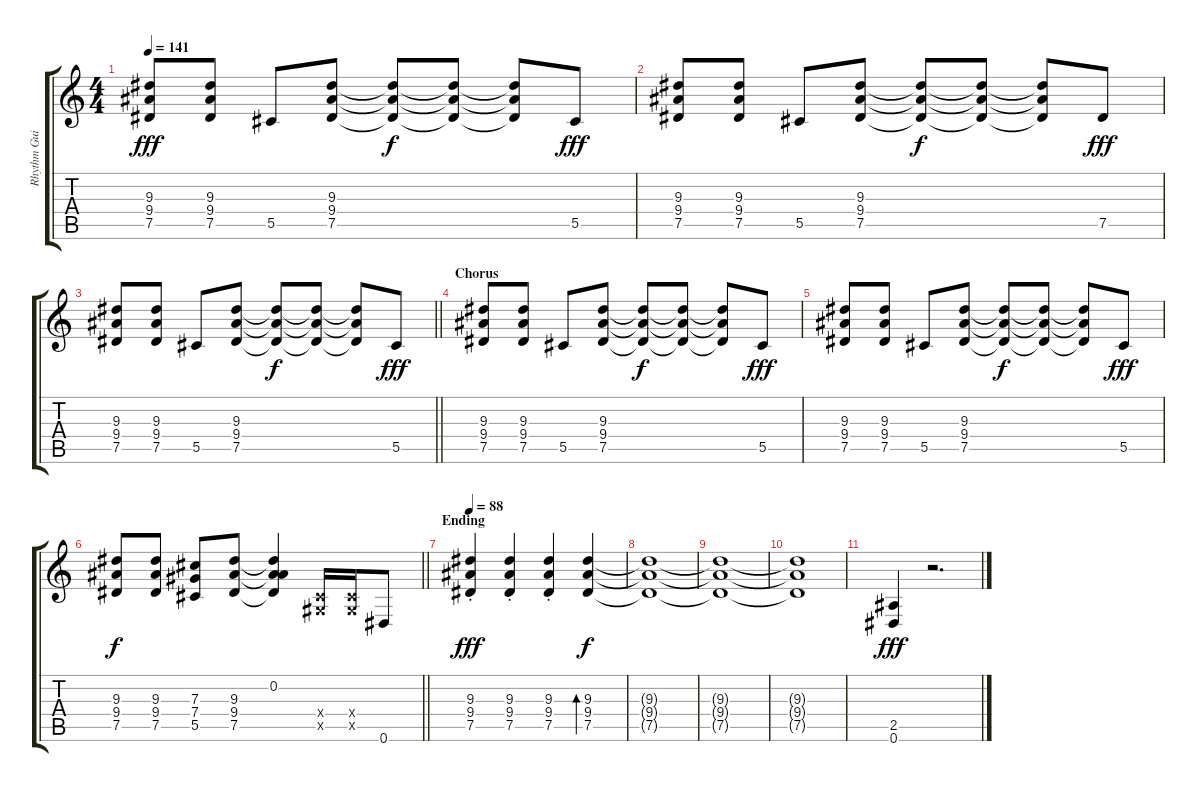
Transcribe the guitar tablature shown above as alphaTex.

\track ("Rhythm Guitar" "Rhythm Gui") {instrument overdrivenguitar}
\staff {score tabs}
\tuning (Eb4 Bb3 Gb3 Db3 Ab2 Eb2) {hide}
\ts (4 4)
\tempo 141
\clef g2
\ks c
(9.3 9.4 7.5).8{dy fff} (9.3 9.4 7.5).8 5.5.8 (9.3 9.4 7.5).8 (9.3{t} 9.4{t} 7.5{t}).8{dy f} (9.3{t} 9.4{t} 7.5{t}).8 (9.3{t} 9.4{t} 7.5{t}).8 5.5.8{dy fff} |
(9.3 9.4 7.5).8 (9.3 9.4 7.5).8 5.5.8 (9.3 9.4 7.5).8 (9.3{t} 9.4{t} 7.5{t}).8{dy f} (9.3{t} 9.4{t} 7.5{t}).8 (9.3{t} 9.4{t} 7.5{t}).8 7.5.8{dy fff} |
\barLineRight lightlight
(9.3 9.4 7.5).8 (9.3 9.4 7.5).8 5.5.8 (9.3 9.4 7.5).8 (9.3{t} 9.4{t} 7.5{t}).8{dy f} (9.3{t} 9.4{t} 7.5{t}).8 (9.3{t} 9.4{t} 7.5{t}).8 5.5.8{dy fff} |
\section ("" "Chorus")
(9.3 9.4 7.5).8{volume 9} (9.3 9.4 7.5).8 5.5.8 (9.3 9.4 7.5).8 (9.3{t} 9.4{t} 7.5{t}).8{dy f} (9.3{t} 9.4{t} 7.5{t}).8 (9.3{t} 9.4{t} 7.5{t}).8 5.5.8{dy fff} |
(9.3 9.4 7.5).8 (9.3 9.4 7.5).8 5.5.8 (9.3 9.4 7.5).8 (9.3{t} 9.4{t} 7.5{t}).8{dy f} (9.3{t} 9.4{t} 7.5{t}).8 (9.3{t} 9.4{t} 7.5{t}).8 5.5.8{dy fff} |
\barLineRight lightlight
(9.3 9.4 7.5).8{dy f volume 11} (9.3 9.4 7.5).8 (7.3 7.4 5.5).8 (9.3 9.4 7.5).8 (0.2 9.3{t} 9.4{t} 7.5{t}).4 (0.4{x} 0.5{x}).16 (0.4{x} 0.5{x}).16 0.6.8 |
\section ("" "Ending")
\tempo 88
(9.3{st} 9.4{st} 7.5{st}).4{dy fff} (9.3{st} 9.4{st} 7.5{st}).4 (9.3{st} 9.4{st} 7.5{st}).4 (9.3 9.4 7.5).4{bd 240 dy f} |
(9.3{t} 9.4{t} 7.5{t}).1 |
(9.3{t} 9.4{t} 7.5{t}).1 |
(9.3{t} 9.4{t} 7.5{t}).1 |
(2.5 0.6).4{dy fff} r.2{d}
